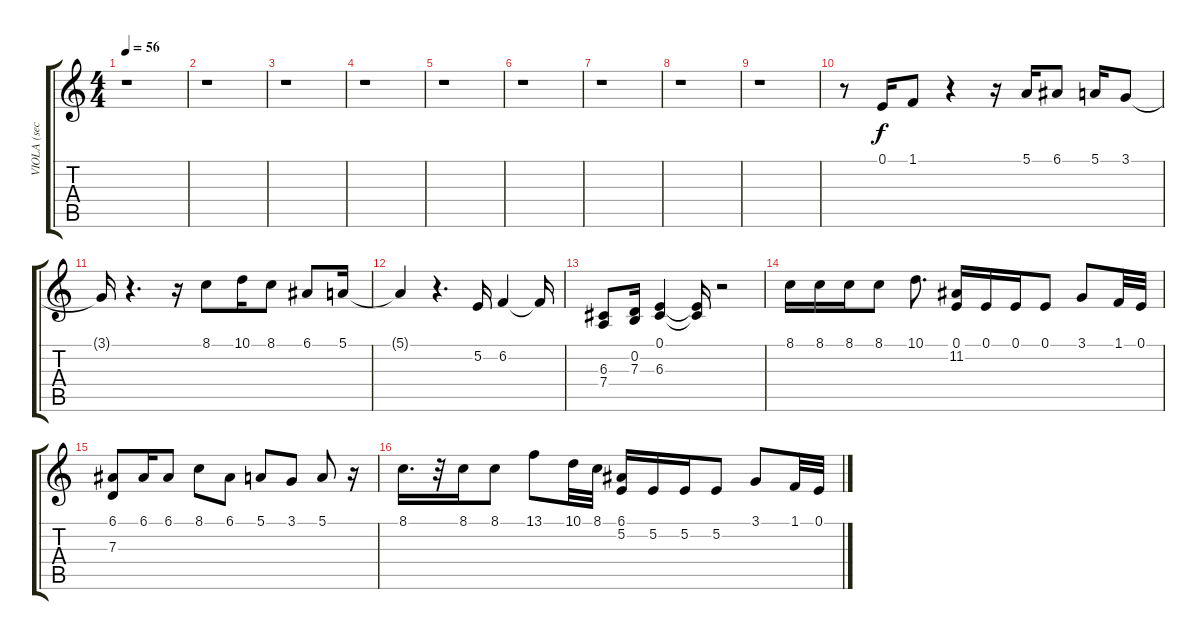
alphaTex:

\track ("VIOLA (second)" "VIOLA (sec") {instrument choiraahs}
\staff {score tabs}
\tuning (E4 B3 G3 D3 A2 E2) {hide}
\ts (4 4)
\tempo 56
\clef g2
\ks c
r.1{dy f} |
r.1 |
r.1 |
r.1 |
r.1 |
r.1 |
r.1 |
r.1 |
r.1 |
r.8 0.1.16{volume 10} 1.1.8 r.4 r.16 5.1.16 6.1.8 5.1.16 3.1.8 |
3.1{t}.16 r.4{d} r.16 8.1.8 10.1.16 8.1.8 6.1.8 5.1.16 |
5.1{t}.4 r.4{d} 5.2.16 6.2.4 6.2{t}.16 |
(6.3 7.4).8 (0.2 7.3).16 (0.1 6.3).4 (0.1{t} 6.3{t}).16 r.2 |
8.1.16 8.1.16 8.1.16 8.1.8 10.1.8{d} (0.1 11.2).16 0.1.16 0.1.16 0.1.8 3.1.8 1.1.32 0.1.32 |
(6.1 7.3).8 6.1.16 6.1.8 8.1.8 6.1.8 5.1.8 3.1.8 5.1.8 r.16 |
8.1.16{d} r.32 8.1.16 8.1.8 13.1.8 10.1.32 8.1.32 (6.1 5.2).16 5.2.16 5.2.16 5.2.8 3.1.8 1.1.32 0.1.32
